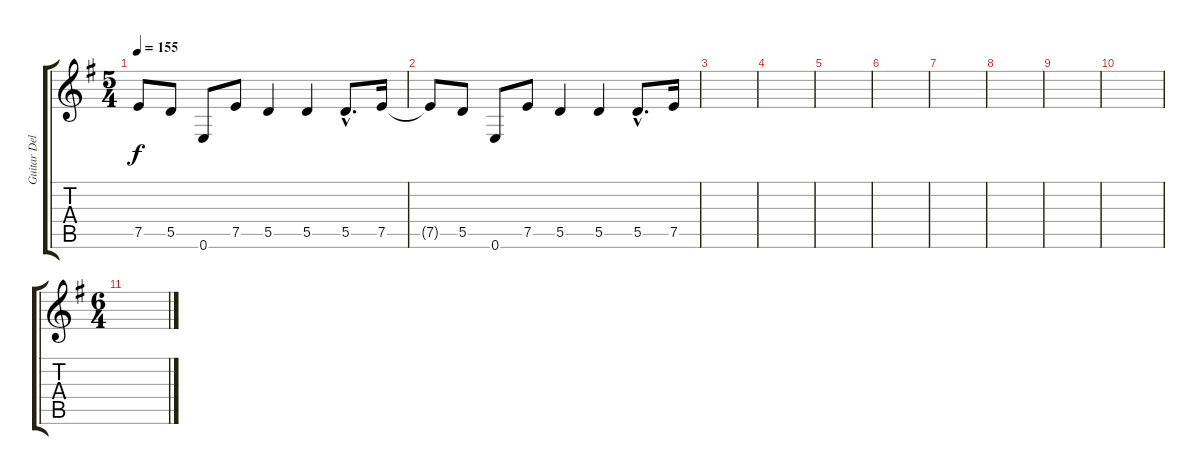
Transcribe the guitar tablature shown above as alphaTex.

\track ("Guitar Delay" "Guitar Del") {instrument distortionguitar}
\staff {score tabs}
\tuning (E4 B3 G3 D3 A2 E2) {hide}
\ts (5 4)
\tempo 155
\clef g2
\ks g
7.5{t}.8{dy f} 5.5.8 0.6.8 7.5.8 5.5.4 5.5.4 5.5{hac}.8{d} 7.5.16 |
7.5{t}.8 5.5.8 0.6.8 7.5.8 5.5.4 5.5.4 5.5{hac}.8{d} 7.5.16 |
|
|
|
|
|
|
|
|
\ts (6 4)
